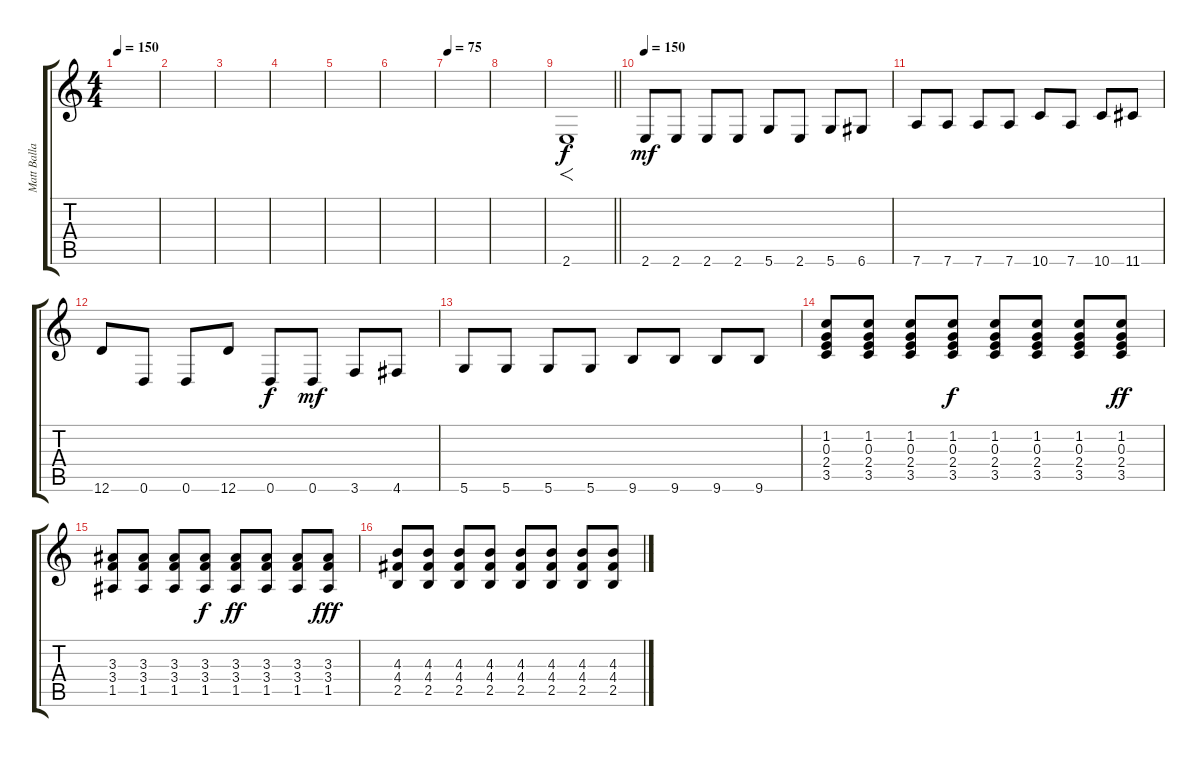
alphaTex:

\track ("Matt Ballamy" "Matt Balla") {instrument overdrivenguitar}
\staff {score tabs}
\tuning (E4 B3 G3 D3 A2 D2) {hide}
\ts (4 4)
\tempo 150
\clef g2
\ks c
|
|
|
|
|
|
\tempo 75
|
|
\barLineRight lightlight
2.6.1{f} |
\tempo 150
2.6.8{dy mf} 2.6.8 2.6.8 2.6.8 5.6.8 2.6.8 5.6.8 6.6.8 |
7.6.8 7.6.8 7.6.8 7.6.8 10.6.8 7.6.8 10.6.8 11.6.8 |
12.6.8 0.6.8 0.6.8 12.6.8 0.6.8{dy f} 0.6.8{dy mf} 3.6.8 4.6.8 |
5.6.8 5.6.8 5.6.8 5.6.8 9.6.8 9.6.8 9.6.8 9.6.8 |
(1.2 0.3 2.4 3.5).8 (1.2 0.3 2.4 3.5).8 (1.2 0.3 2.4 3.5).8 (1.2 0.3 2.4 3.5).8{dy f} (1.2 0.3 2.4 3.5).8 (1.2 0.3 2.4 3.5).8 (1.2 0.3 2.4 3.5).8 (1.2 0.3 2.4 3.5).8{dy ff} |
(3.3 3.4 1.5).8 (3.3 3.4 1.5).8 (3.3 3.4 1.5).8 (3.3 3.4 1.5).8{dy f} (3.3 3.4 1.5).8{dy ff} (3.3 3.4 1.5).8 (3.3 3.4 1.5).8 (3.3 3.4 1.5).8{dy fff} |
(4.3 4.4 2.5).8 (4.3 4.4 2.5).8 (4.3 4.4 2.5).8 (4.3 4.4 2.5).8 (4.3 4.4 2.5).8 (4.3 4.4 2.5).8 (4.3 4.4 2.5).8 (4.3 4.4 2.5).8
